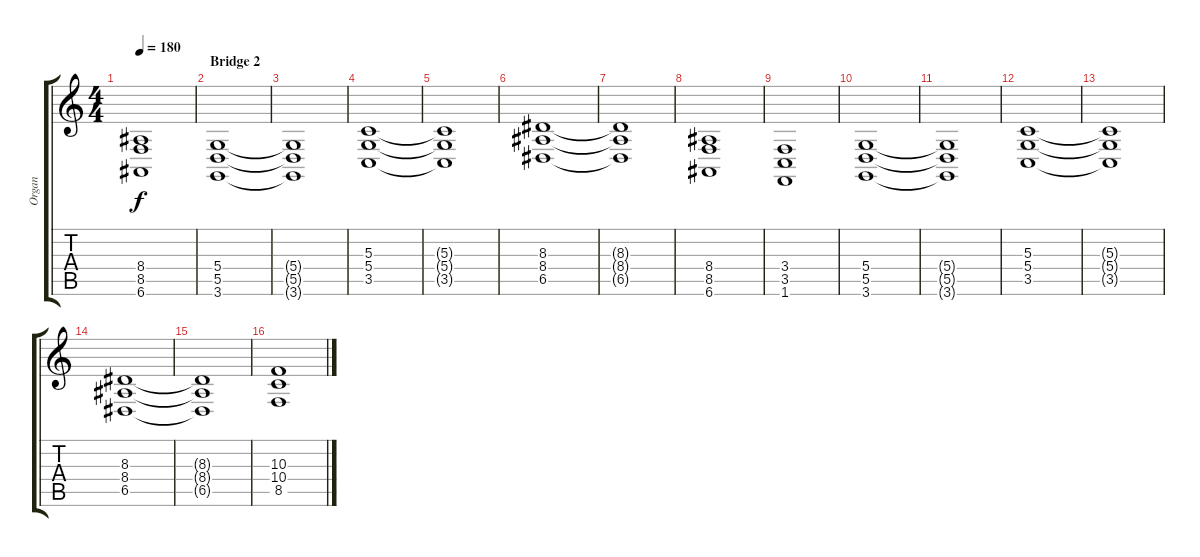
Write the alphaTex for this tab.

\track ("Organ" "Organ") {instrument drawbarorgan}
\staff {score tabs}
\tuning (E4 B3 G3 D3 A2 E2) {hide}
\ts (4 4)
\tempo 180
\clef g2
\ks c
(8.4 8.5 6.6).1{dy f} |
\section ("" "Bridge 2")
(5.4 5.5 3.6).1 |
(5.4{t} 5.5{t} 3.6{t}).1 |
(5.3 5.4 3.5).1 |
(5.3{t} 5.4{t} 3.5{t}).1 |
(8.3 8.4 6.5).1 |
(8.3{t} 8.4{t} 6.5{t}).1 |
(8.4 8.5 6.6).1 |
(3.4 3.5 1.6).1 |
(5.4 5.5 3.6).1 |
(5.4{t} 5.5{t} 3.6{t}).1 |
(5.3 5.4 3.5).1 |
(5.3{t} 5.4{t} 3.5{t}).1 |
(8.3 8.4 6.5).1 |
(8.3{t} 8.4{t} 6.5{t}).1 |
(10.3 10.4 8.5).1
